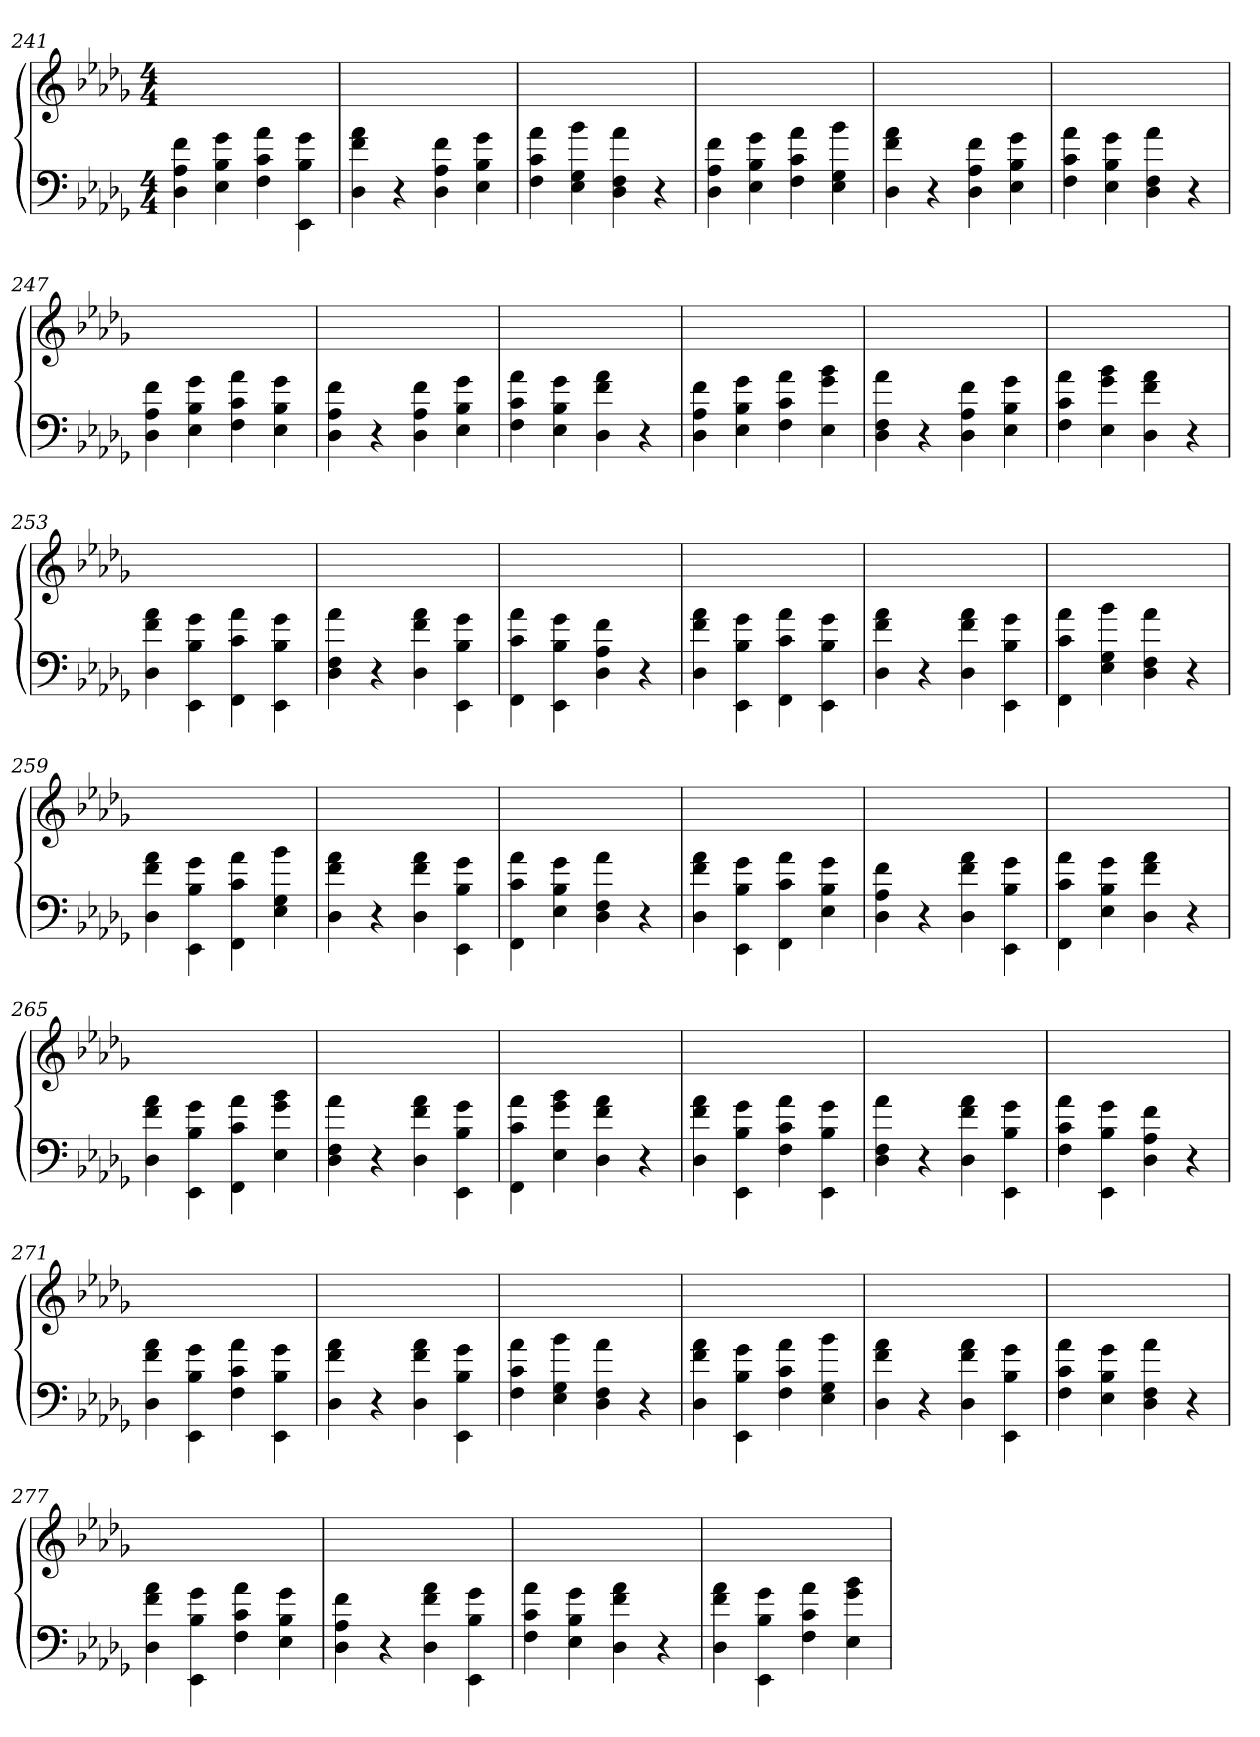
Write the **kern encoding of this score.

**kern	**kern
*part2	*part1
*staff2	*staff1
*clefF4	*clefG2
*k[b-e-a-d-g-]	*k[b-e-a-d-g-]
*D-:	*D-:
*M4/4	*M4/4
=241	=241
4D- 4A- 4f	1ryy
4E- 4B- 4g-	.
4F 4c 4a-	.
4EE- 4B- 4g-	.
=242	=242
4D- 4f 4a-	1ryy
4r	.
4D- 4A- 4f	.
4E- 4B- 4g-	.
=243	=243
4F 4c 4a-	1ryy
4E- 4G- 4b-	.
4D- 4F 4a-	.
4r	.
=244	=244
4D- 4A- 4f	1ryy
4E- 4B- 4g-	.
4F 4c 4a-	.
4E- 4G- 4b-	.
=245	=245
4D- 4f 4a-	1ryy
4r	.
4D- 4A- 4f	.
4E- 4B- 4g-	.
=246	=246
4F 4c 4a-	1ryy
4E- 4B- 4g-	.
4D- 4F 4a-	.
4r	.
=247	=247
4D- 4A- 4f	1ryy
4E- 4B- 4g-	.
4F 4c 4a-	.
4E- 4B- 4g-	.
=248	=248
4D- 4A- 4f	1ryy
4r	.
4D- 4A- 4f	.
4E- 4B- 4g-	.
=249	=249
4F 4c 4a-	1ryy
4E- 4B- 4g-	.
4D- 4f 4a-	.
4r	.
=250	=250
4D- 4A- 4f	1ryy
4E- 4B- 4g-	.
4F 4c 4a-	.
4E- 4g- 4b-	.
=251	=251
4D- 4F 4a-	1ryy
4r	.
4D- 4A- 4f	.
4E- 4B- 4g-	.
=252	=252
4F 4c 4a-	1ryy
4E- 4g- 4b-	.
4D- 4f 4a-	.
4r	.
=253	=253
4D- 4f 4a-	1ryy
4EE- 4B- 4g-	.
4FF 4c 4a-	.
4EE- 4B- 4g-	.
=254	=254
4D- 4F 4a-	1ryy
4r	.
4D- 4f 4a-	.
4EE- 4B- 4g-	.
=255	=255
4FF 4c 4a-	1ryy
4EE- 4B- 4g-	.
4D- 4A- 4f	.
4r	.
=256	=256
4D- 4f 4a-	1ryy
4EE- 4B- 4g-	.
4FF 4c 4a-	.
4EE- 4B- 4g-	.
=257	=257
4D- 4f 4a-	1ryy
4r	.
4D- 4f 4a-	.
4EE- 4B- 4g-	.
=258	=258
4FF 4c 4a-	1ryy
4E- 4G- 4b-	.
4D- 4F 4a-	.
4r	.
=259	=259
4D- 4f 4a-	1ryy
4EE- 4B- 4g-	.
4FF 4c 4a-	.
4E- 4G- 4b-	.
=260	=260
4D- 4f 4a-	1ryy
4r	.
4D- 4f 4a-	.
4EE- 4B- 4g-	.
=261	=261
4FF 4c 4a-	1ryy
4E- 4B- 4g-	.
4D- 4F 4a-	.
4r	.
=262	=262
4D- 4f 4a-	1ryy
4EE- 4B- 4g-	.
4FF 4c 4a-	.
4E- 4B- 4g-	.
=263	=263
4D- 4A- 4f	1ryy
4r	.
4D- 4f 4a-	.
4EE- 4B- 4g-	.
=264	=264
4FF 4c 4a-	1ryy
4E- 4B- 4g-	.
4D- 4f 4a-	.
4r	.
=265	=265
4D- 4f 4a-	1ryy
4EE- 4B- 4g-	.
4FF 4c 4a-	.
4E- 4g- 4b-	.
=266	=266
4D- 4F 4a-	1ryy
4r	.
4D- 4f 4a-	.
4EE- 4B- 4g-	.
=267	=267
4FF 4c 4a-	1ryy
4E- 4g- 4b-	.
4D- 4f 4a-	.
4r	.
=268	=268
4D- 4f 4a-	1ryy
4EE- 4B- 4g-	.
4F 4c 4a-	.
4EE- 4B- 4g-	.
=269	=269
4D- 4F 4a-	1ryy
4r	.
4D- 4f 4a-	.
4EE- 4B- 4g-	.
=270	=270
4F 4c 4a-	1ryy
4EE- 4B- 4g-	.
4D- 4A- 4f	.
4r	.
=271	=271
4D- 4f 4a-	1ryy
4EE- 4B- 4g-	.
4F 4c 4a-	.
4EE- 4B- 4g-	.
=272	=272
4D- 4f 4a-	1ryy
4r	.
4D- 4f 4a-	.
4EE- 4B- 4g-	.
=273	=273
4F 4c 4a-	1ryy
4E- 4G- 4b-	.
4D- 4F 4a-	.
4r	.
=274	=274
4D- 4f 4a-	1ryy
4EE- 4B- 4g-	.
4F 4c 4a-	.
4E- 4G- 4b-	.
=275	=275
4D- 4f 4a-	1ryy
4r	.
4D- 4f 4a-	.
4EE- 4B- 4g-	.
=276	=276
4F 4c 4a-	1ryy
4E- 4B- 4g-	.
4D- 4F 4a-	.
4r	.
=277	=277
4D- 4f 4a-	1ryy
4EE- 4B- 4g-	.
4F 4c 4a-	.
4E- 4B- 4g-	.
=278	=278
4D- 4A- 4f	1ryy
4r	.
4D- 4f 4a-	.
4EE- 4B- 4g-	.
=279	=279
4F 4c 4a-	1ryy
4E- 4B- 4g-	.
4D- 4f 4a-	.
4r	.
=280	=280
4D- 4f 4a-	1ryy
4EE- 4B- 4g-	.
4F 4c 4a-	.
4E- 4g- 4b-	.
=	=
*-	*-
